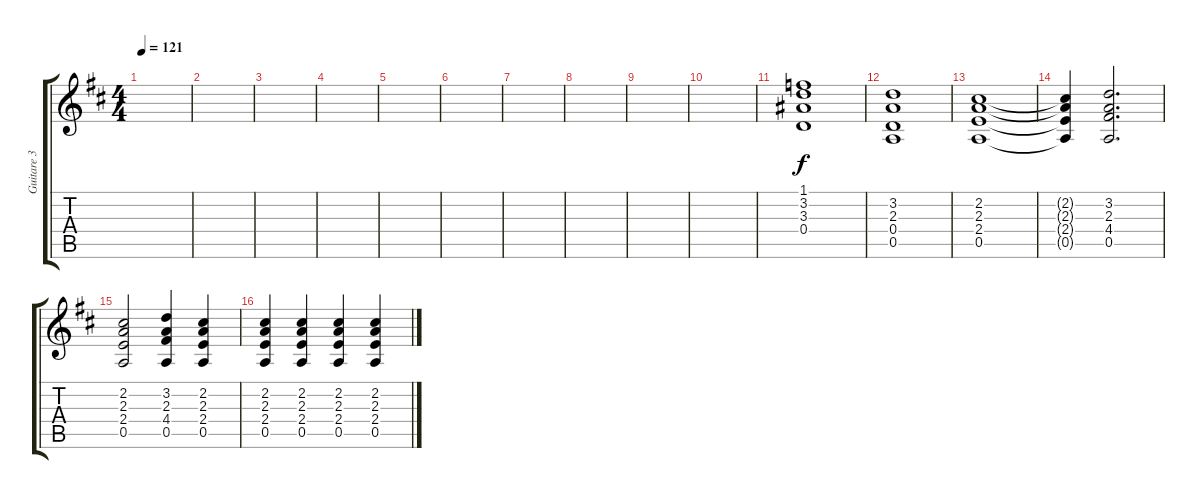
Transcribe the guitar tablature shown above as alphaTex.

\track ("Guitare 3" "Guitare 3") {instrument overdrivenguitar}
\staff {score tabs}
\tuning (E4 B3 G3 D3 A2 E2) {hide}
\ts (4 4)
\tempo 121
\clef g2
\ks d
|
|
|
|
|
|
|
|
|
|
(1.1 3.2 3.3 0.4).1 |
(3.2 2.3 0.4 0.5).1 |
(2.2 2.3 2.4 0.5).1 |
(2.2{t} 2.3{t} 2.4{t} 0.5{t}).4 (3.2 2.3 4.4 0.5).2{d} |
(2.2 2.3 2.4 0.5).2 (3.2 2.3 4.4 0.5).4 (2.2 2.3 2.4 0.5).4 |
(2.2 2.3 2.4 0.5).4 (2.2 2.3 2.4 0.5).4 (2.2 2.3 2.4 0.5).4 (2.2 2.3 2.4 0.5).4
